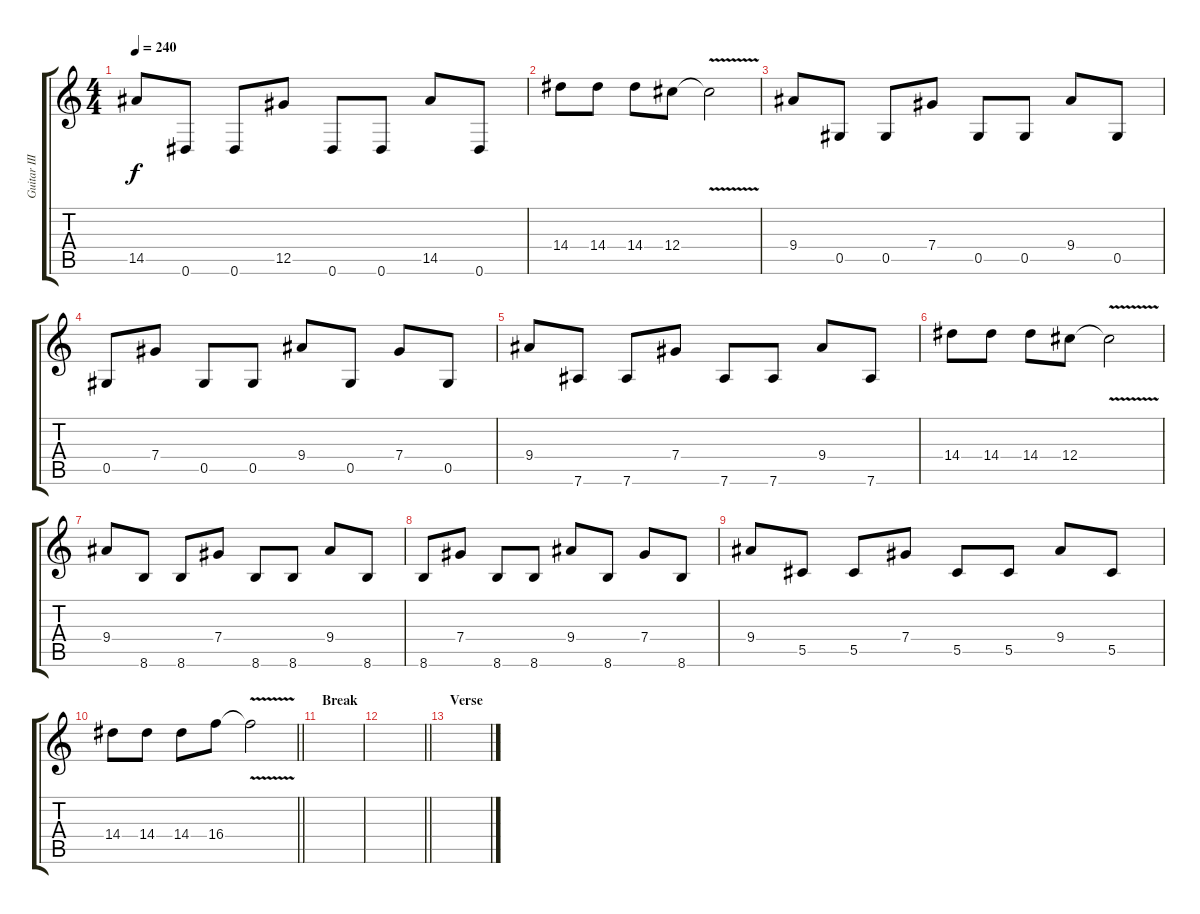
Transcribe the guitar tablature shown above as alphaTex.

\track ("Guitar III" "Guitar III") {instrument overdrivenguitar}
\staff {score tabs}
\tuning (Eb4 Bb3 Gb3 Db3 Ab2 Eb2) {hide}
\ts (4 4)
\tempo 240
\clef g2
\ks c
14.5.8{dy f} 0.6.8 0.6.8 12.5.8 0.6.8 0.6.8 14.5.8 0.6.8 |
14.4.8 14.4.8 14.4.8 12.4.8 12.4{v t}.2 |
9.4.8 0.5.8 0.5.8 7.4.8 0.5.8 0.5.8 9.4.8 0.5.8 |
0.5.8 7.4.8 0.5.8 0.5.8 9.4.8 0.5.8 7.4.8 0.5.8 |
9.4.8 7.6.8 7.6.8 7.4.8 7.6.8 7.6.8 9.4.8 7.6.8 |
14.4.8 14.4.8 14.4.8 12.4.8 12.4{v t}.2 |
9.4.8 8.6.8 8.6.8 7.4.8 8.6.8 8.6.8 9.4.8 8.6.8 |
8.6.8 7.4.8 8.6.8 8.6.8 9.4.8 8.6.8 7.4.8 8.6.8 |
9.4.8 5.5.8 5.5.8 7.4.8 5.5.8 5.5.8 9.4.8 5.5.8 |
\barLineRight lightlight
14.4.8 14.4.8 14.4.8 16.4.8 16.4{v t}.2 |
\section ("" "Break")
|
\barLineRight lightlight
|
\section ("" "Verse")
